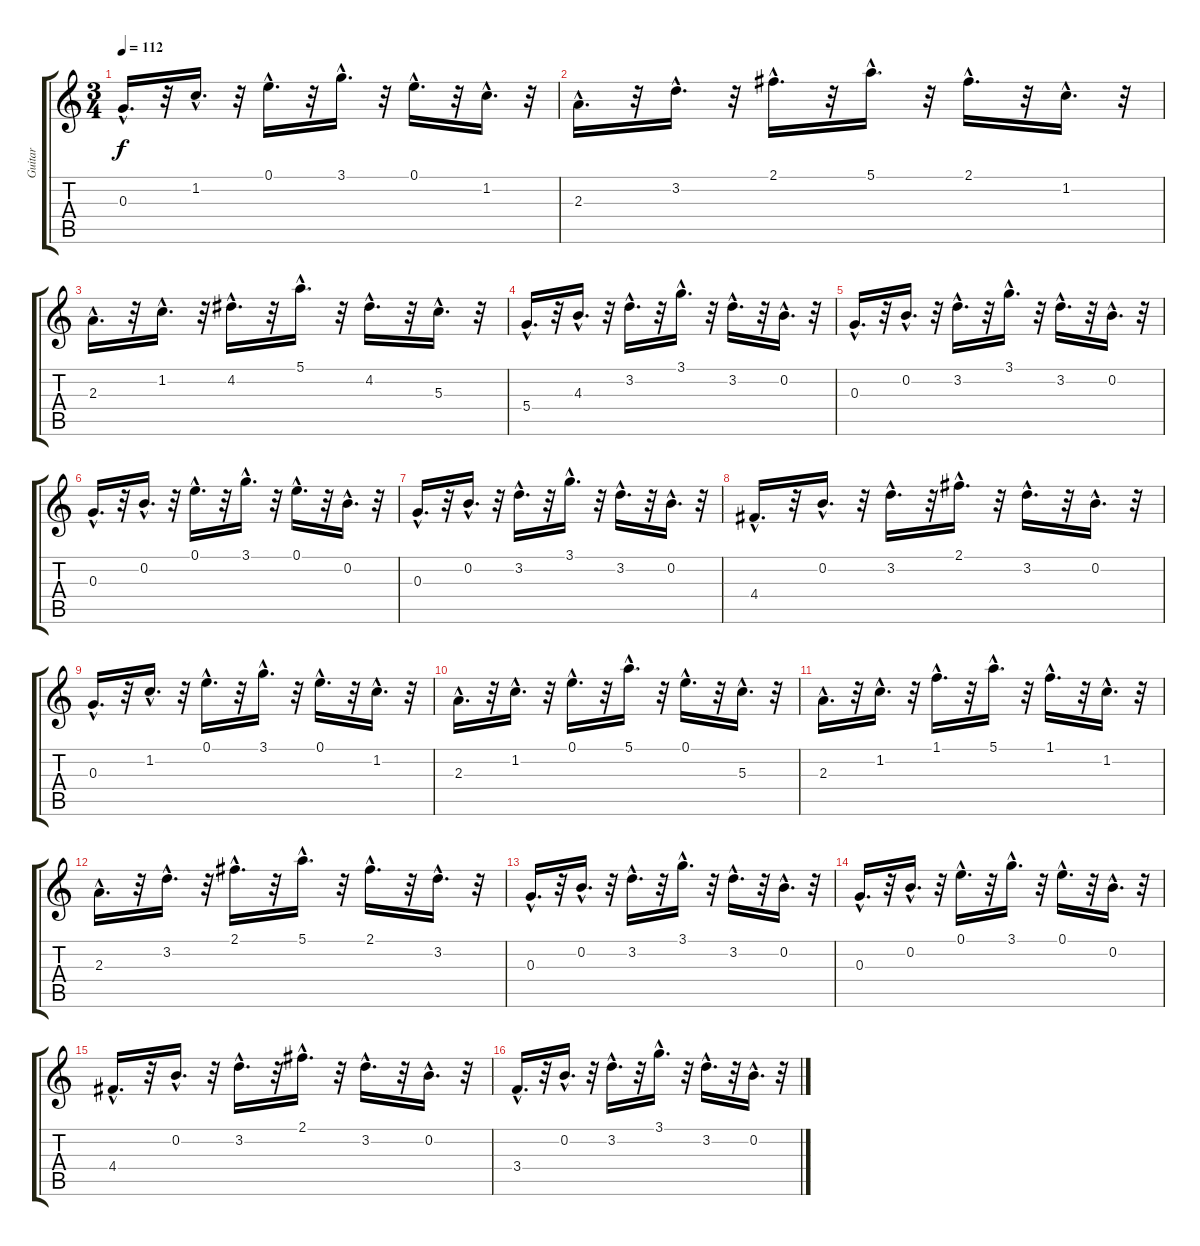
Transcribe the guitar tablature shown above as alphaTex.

\track ("Guitar" "Guitar") {instrument acousticguitarnylon}
\staff {score tabs}
\tuning (E4 B3 G3 D3 A2 E2) {hide}
\ts (3 4)
\tempo 112
\clef g2
\ks c
0.3{hac}.16{d dy f} r.32 1.2{hac}.16{d} r.32 0.1{hac}.16{d} r.32 3.1{hac}.16{d} r.32 0.1{hac}.16{d} r.32 1.2{hac}.16{d} r.32 |
2.3{hac}.16{d} r.32 3.2{hac}.16{d} r.32 2.1{hac}.16{d} r.32 5.1{hac}.16{d} r.32 2.1{hac}.16{d} r.32 1.2{hac}.16{d} r.32 |
2.3{hac}.16{d} r.32 1.2{hac}.16{d} r.32 4.2{hac}.16{d} r.32 5.1{hac}.16{d} r.32 4.2{hac}.16{d} r.32 5.3{hac}.16{d} r.32 |
5.4{hac}.16{d} r.32 4.3{hac}.16{d} r.32 3.2{hac}.16{d} r.32 3.1{hac}.16{d} r.32 3.2{hac}.16{d} r.32 0.2{hac}.16{d} r.32 |
0.3{hac}.16{d} r.32 0.2{hac}.16{d} r.32 3.2{hac}.16{d} r.32 3.1{hac}.16{d} r.32 3.2{hac}.16{d} r.32 0.2{hac}.16{d} r.32 |
0.3{hac}.16{d} r.32 0.2{hac}.16{d} r.32 0.1{hac}.16{d} r.32 3.1{hac}.16{d} r.32 0.1{hac}.16{d} r.32 0.2{hac}.16{d} r.32 |
0.3{hac}.16{d} r.32 0.2{hac}.16{d} r.32 3.2{hac}.16{d} r.32 3.1{hac}.16{d} r.32 3.2{hac}.16{d} r.32 0.2{hac}.16{d} r.32 |
4.4{hac}.16{d} r.32 0.2{hac}.16{d} r.32 3.2{hac}.16{d} r.32 2.1{hac}.16{d} r.32 3.2{hac}.16{d} r.32 0.2{hac}.16{d} r.32 |
0.3{hac}.16{d} r.32 1.2{hac}.16{d} r.32 0.1{hac}.16{d} r.32 3.1{hac}.16{d} r.32 0.1{hac}.16{d} r.32 1.2{hac}.16{d} r.32 |
2.3{hac}.16{d} r.32 1.2{hac}.16{d} r.32 0.1{hac}.16{d} r.32 5.1{hac}.16{d} r.32 0.1{hac}.16{d} r.32 5.3{hac}.16{d} r.32 |
2.3{hac}.16{d} r.32 1.2{hac}.16{d} r.32 1.1{hac}.16{d} r.32 5.1{hac}.16{d} r.32 1.1{hac}.16{d} r.32 1.2{hac}.16{d} r.32 |
2.3{hac}.16{d} r.32 3.2{hac}.16{d} r.32 2.1{hac}.16{d} r.32 5.1{hac}.16{d} r.32 2.1{hac}.16{d} r.32 3.2{hac}.16{d} r.32 |
0.3{hac}.16{d} r.32 0.2{hac}.16{d} r.32 3.2{hac}.16{d} r.32 3.1{hac}.16{d} r.32 3.2{hac}.16{d} r.32 0.2{hac}.16{d} r.32 |
0.3{hac}.16{d} r.32 0.2{hac}.16{d} r.32 0.1{hac}.16{d} r.32 3.1{hac}.16{d} r.32 0.1{hac}.16{d} r.32 0.2{hac}.16{d} r.32 |
4.4{hac}.16{d} r.32 0.2{hac}.16{d} r.32 3.2{hac}.16{d} r.32 2.1{hac}.16{d} r.32 3.2{hac}.16{d} r.32 0.2{hac}.16{d} r.32 |
3.4{hac}.16{d} r.32 0.2{hac}.16{d} r.32 3.2{hac}.16{d} r.32 3.1{hac}.16{d} r.32 3.2{hac}.16{d} r.32 0.2{hac}.16{d} r.32
